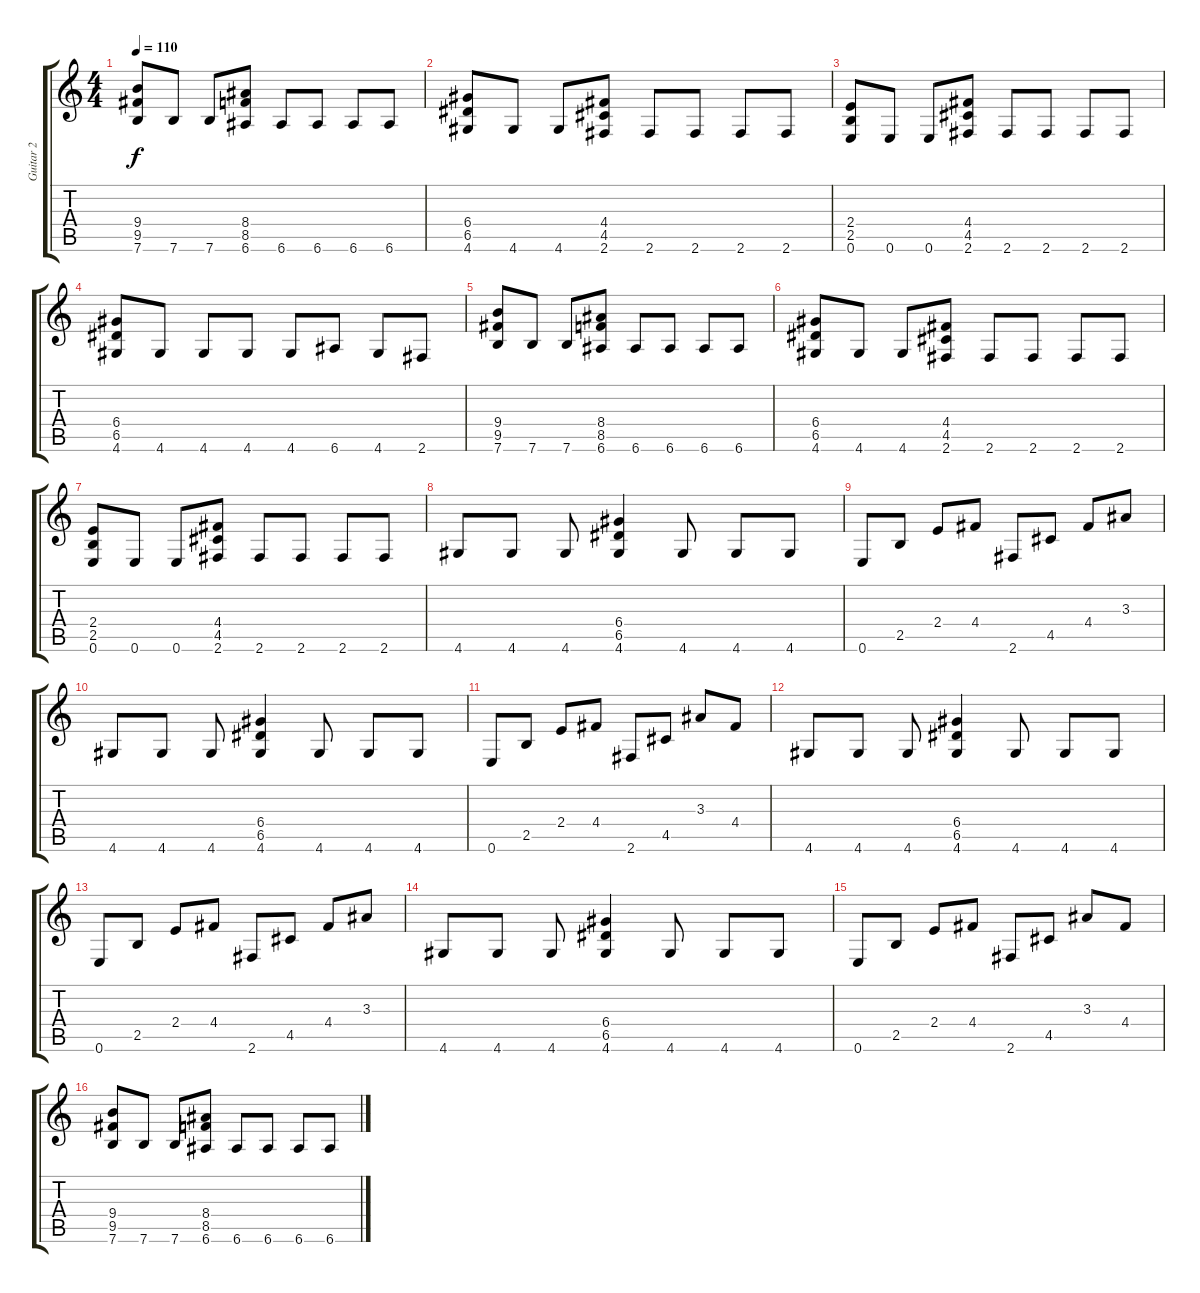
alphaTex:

\track ("Guitar 2" "Guitar 2") {instrument distortionguitar}
\staff {score tabs}
\tuning (E4 B3 G3 D3 A2 E2) {hide}
\ts (4 4)
\tempo 110
\clef g2
\ks c
(9.4 9.5 7.6).8{dy f} 7.6.8 7.6.8 (8.4 8.5 6.6).8 6.6.8 6.6.8 6.6.8 6.6.8 |
(6.4 6.5 4.6).8 4.6.8 4.6.8 (4.4 4.5 2.6).8 2.6.8 2.6.8 2.6.8 2.6.8 |
(2.4 2.5 0.6).8 0.6.8 0.6.8 (4.4 4.5 2.6).8 2.6.8 2.6.8 2.6.8 2.6.8 |
(6.4 6.5 4.6).8 4.6.8 4.6.8 4.6.8 4.6.8 6.6.8 4.6.8 2.6.8 |
(9.4 9.5 7.6).8 7.6.8 7.6.8 (8.4 8.5 6.6).8 6.6.8 6.6.8 6.6.8 6.6.8 |
(6.4 6.5 4.6).8 4.6.8 4.6.8 (4.4 4.5 2.6).8 2.6.8 2.6.8 2.6.8 2.6.8 |
(2.4 2.5 0.6).8 0.6.8 0.6.8 (4.4 4.5 2.6).8 2.6.8 2.6.8 2.6.8 2.6.8 |
4.6.8 4.6.8 4.6.8 (6.4 6.5 4.6).4 4.6.8 4.6.8 4.6.8 |
0.6.8 2.5.8 2.4.8 4.4.8 2.6.8 4.5.8 4.4.8 3.3.8 |
4.6.8 4.6.8 4.6.8 (6.4 6.5 4.6).4 4.6.8 4.6.8 4.6.8 |
0.6.8 2.5.8 2.4.8 4.4.8 2.6.8 4.5.8 3.3.8 4.4.8 |
4.6.8 4.6.8 4.6.8 (6.4 6.5 4.6).4 4.6.8 4.6.8 4.6.8 |
0.6.8 2.5.8 2.4.8 4.4.8 2.6.8 4.5.8 4.4.8 3.3.8 |
4.6.8 4.6.8 4.6.8 (6.4 6.5 4.6).4 4.6.8 4.6.8 4.6.8 |
0.6.8 2.5.8 2.4.8 4.4.8 2.6.8 4.5.8 3.3.8 4.4.8 |
(9.4 9.5 7.6).8 7.6.8 7.6.8 (8.4 8.5 6.6).8 6.6.8 6.6.8 6.6.8 6.6.8
